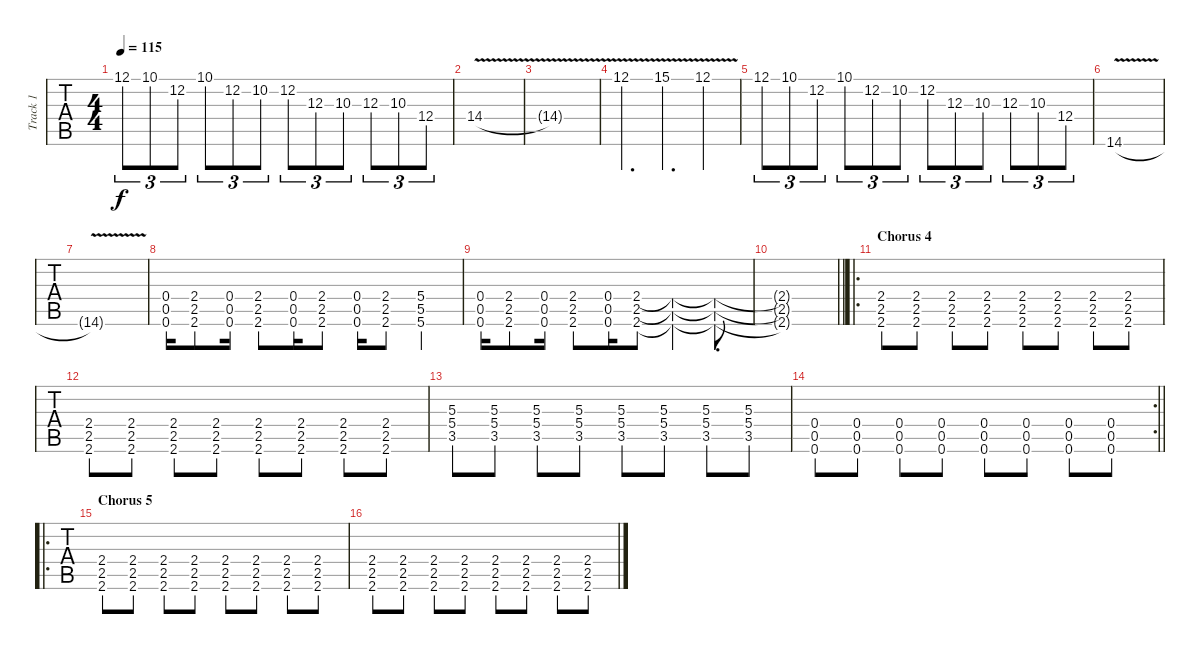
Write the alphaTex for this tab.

\track ("Track 1" "Track 1") {instrument distortionguitar}
\staff {tabs}
\tuning (E4 B3 G3 D3 A2 D2) {hide}
\ts (4 4)
\tempo 115
\clef g2
\ks c
12.1.8{tu (3 2) dy f} 10.1.8{tu (3 2)} 12.2.8{tu (3 2)} 10.1.8{tu (3 2)} 12.2.8{tu (3 2)} 10.2.8{tu (3 2)} 12.2.8{tu (3 2)} 12.3.8{tu (3 2)} 10.3.8{tu (3 2)} 12.3.8{tu (3 2)} 10.3.8{tu (3 2)} 12.4.8{tu (3 2)} |
14.4{v}.1 |
14.4{t}.1 |
12.1{v}.4{d} 15.1{v}.4{d} 12.1{v}.4 |
12.1.8{tu (3 2)} 10.1.8{tu (3 2)} 12.2.8{tu (3 2)} 10.1.8{tu (3 2)} 12.2.8{tu (3 2)} 10.2.8{tu (3 2)} 12.2.8{tu (3 2)} 12.3.8{tu (3 2)} 10.3.8{tu (3 2)} 12.3.8{tu (3 2)} 10.3.8{tu (3 2)} 12.4.8{tu (3 2)} |
14.6{v}.1 |
14.6{t}.1 |
(0.4 0.5 0.6).16 (2.4 2.5 2.6).8 (0.4 0.5 0.6).16 (2.4 2.5 2.6).8 (0.4 0.5 0.6).16 (2.4 2.5 2.6).8 (0.4 0.5 0.6).16 (2.4 2.5 2.6).8 (5.4 5.5 5.6).4 |
(0.4 0.5 0.6).16 (2.4 2.5 2.6).8 (0.4 0.5 0.6).16 (2.4 2.5 2.6).8 (0.4 0.5 0.6).16 (2.4 2.5 2.6).8 (2.4{t} 2.5{t} 2.6{t}).4 (2.4{t} 2.5{t} 2.6{t}).8{d} |
\barLineRight lightlight
(2.4{t} 2.5{t} 2.6{t}).1 |
\ro
\section ("" "Chorus 4")
(2.4 2.5 2.6).8 (2.4 2.5 2.6).8 (2.4 2.5 2.6).8 (2.4 2.5 2.6).8 (2.4 2.5 2.6).8 (2.4 2.5 2.6).8 (2.4 2.5 2.6).8 (2.4 2.5 2.6).8 |
(2.4 2.5 2.6).8 (2.4 2.5 2.6).8 (2.4 2.5 2.6).8 (2.4 2.5 2.6).8 (2.4 2.5 2.6).8 (2.4 2.5 2.6).8 (2.4 2.5 2.6).8 (2.4 2.5 2.6).8 |
(5.3 5.4 3.5).8 (5.3 5.4 3.5).8 (5.3 5.4 3.5).8 (5.3 5.4 3.5).8 (5.3 5.4 3.5).8 (5.3 5.4 3.5).8 (5.3 5.4 3.5).8 (5.3 5.4 3.5).8 |
\rc 2
\barLineRight lightlight
(0.4 0.5 0.6).8 (0.4 0.5 0.6).8 (0.4 0.5 0.6).8 (0.4 0.5 0.6).8 (0.4 0.5 0.6).8 (0.4 0.5 0.6).8 (0.4 0.5 0.6).8 (0.4 0.5 0.6).8 |
\ro
\section ("" "Chorus 5")
(2.4 2.5 2.6).8 (2.4 2.5 2.6).8 (2.4 2.5 2.6).8 (2.4 2.5 2.6).8 (2.4 2.5 2.6).8 (2.4 2.5 2.6).8 (2.4 2.5 2.6).8 (2.4 2.5 2.6).8 |
(2.4 2.5 2.6).8 (2.4 2.5 2.6).8 (2.4 2.5 2.6).8 (2.4 2.5 2.6).8 (2.4 2.5 2.6).8 (2.4 2.5 2.6).8 (2.4 2.5 2.6).8 (2.4 2.5 2.6).8
